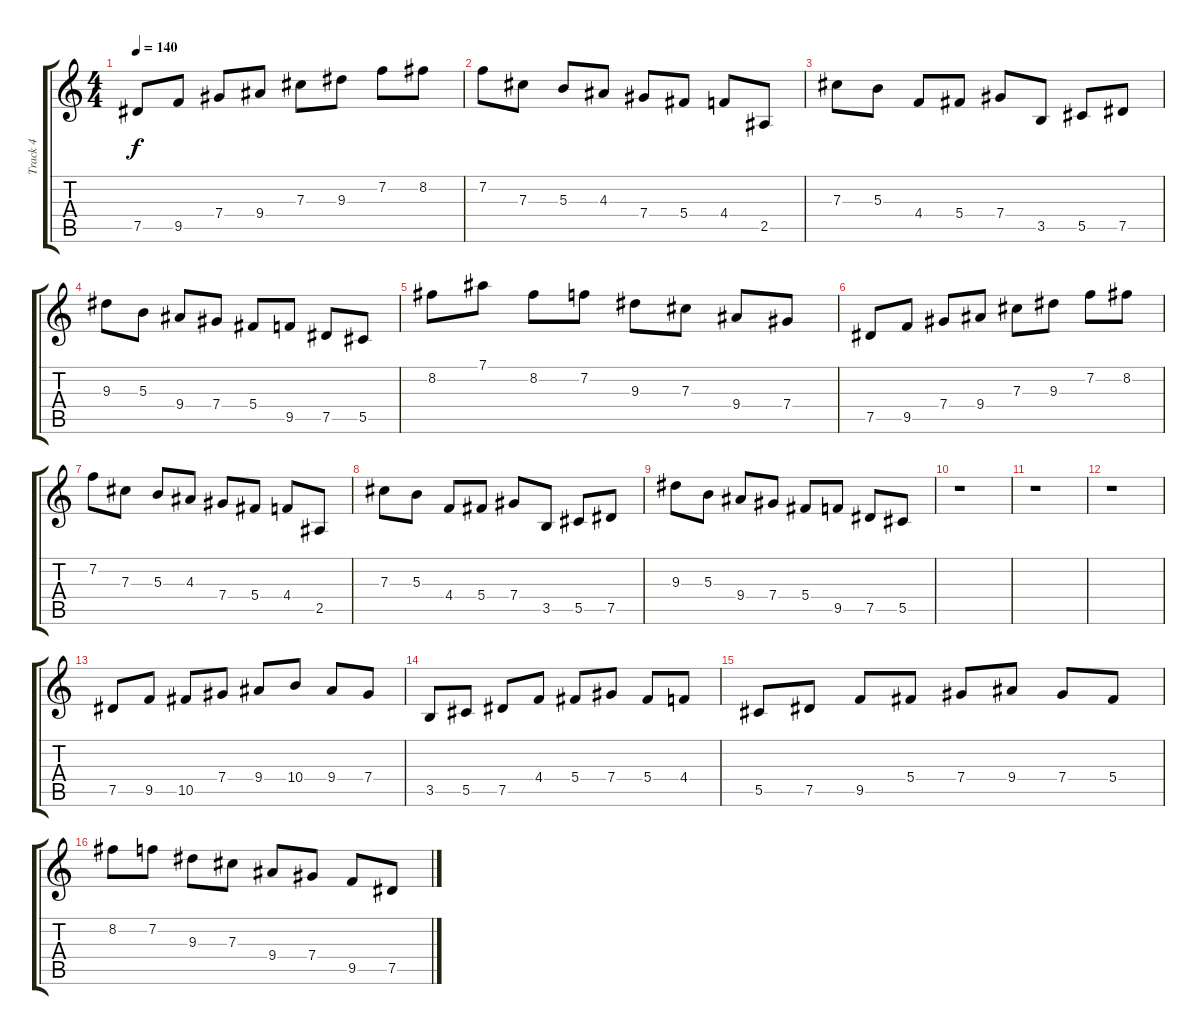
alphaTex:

\track ("Track 4" "Track 4") {instrument acousticguitarsteel}
\staff {score tabs}
\tuning (Eb4 Bb3 Gb3 Db3 Ab2 Eb2) {hide}
\ts (4 4)
\tempo 140
\clef g2
\ks c
7.5.8{dy f} 9.5.8 7.4.8 9.4.8 7.3.8 9.3.8 7.2.8 8.2.8 |
7.2.8 7.3.8 5.3.8 4.3.8 7.4.8 5.4.8 4.4.8 2.5.8 |
7.3.8 5.3.8 4.4.8 5.4.8 7.4.8 3.5.8 5.5.8 7.5.8 |
9.3.8 5.3.8 9.4.8 7.4.8 5.4.8 9.5.8 7.5.8 5.5.8 |
8.2.8 7.1.8 8.2.8 7.2.8 9.3.8 7.3.8 9.4.8 7.4.8 |
7.5.8 9.5.8 7.4.8 9.4.8 7.3.8 9.3.8 7.2.8 8.2.8 |
7.2.8 7.3.8 5.3.8 4.3.8 7.4.8 5.4.8 4.4.8 2.5.8 |
7.3.8 5.3.8 4.4.8 5.4.8 7.4.8 3.5.8 5.5.8 7.5.8 |
9.3.8 5.3.8 9.4.8 7.4.8 5.4.8 9.5.8 7.5.8 5.5.8 |
r.1 |
r.1 |
r.1 |
7.5.8 9.5.8 10.5.8 7.4.8 9.4.8 10.4.8 9.4.8 7.4.8 |
3.5.8 5.5.8 7.5.8 4.4.8 5.4.8 7.4.8 5.4.8 4.4.8 |
5.5.8 7.5.8 9.5.8 5.4.8 7.4.8 9.4.8 7.4.8 5.4.8 |
8.2.8 7.2.8 9.3.8 7.3.8 9.4.8 7.4.8 9.5.8 7.5.8
